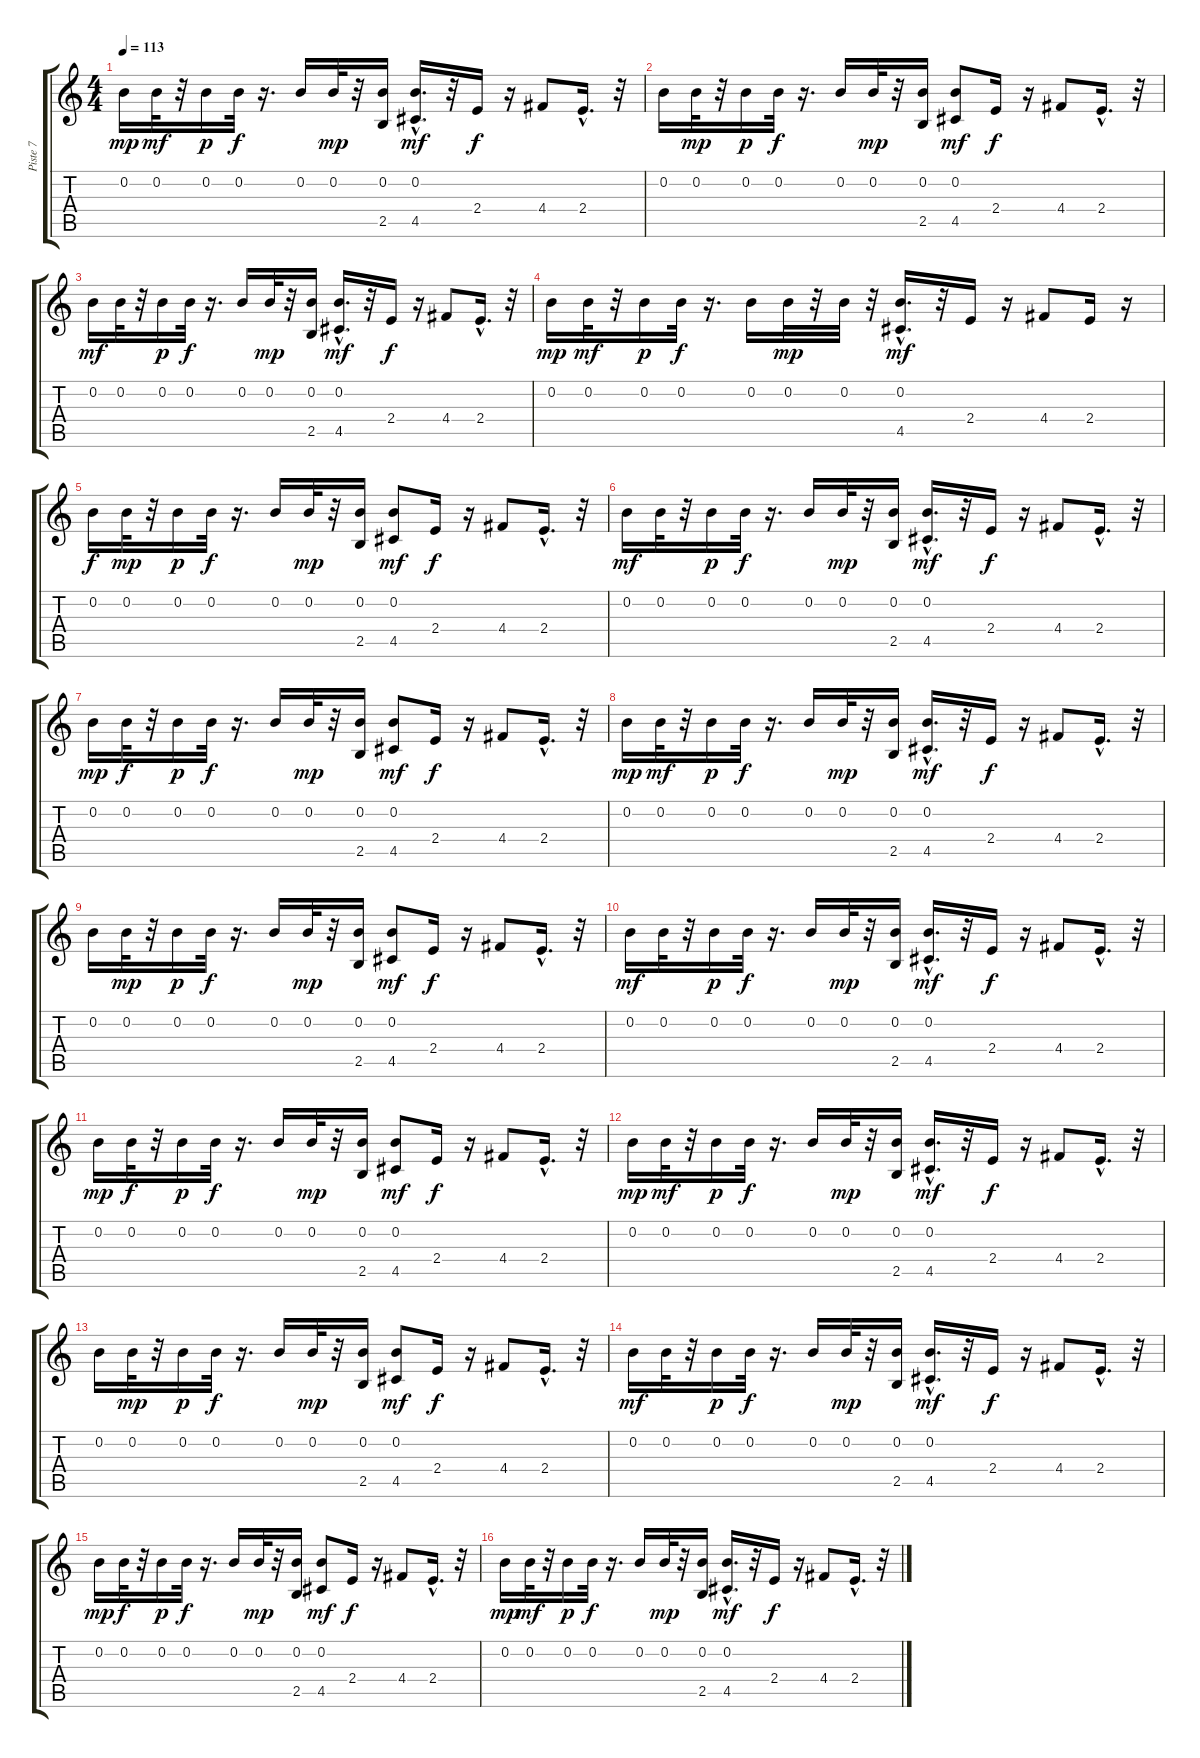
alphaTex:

\track ("Piste 7" "Piste 7") {instrument electricguitarmuted}
\staff {score tabs}
\tuning (E4 B3 G3 D3 A2 E2) {hide}
\ts (4 4)
\tempo 113
\clef g2
\ks c
0.2.16{dy mp} 0.2.32{dy mf} r.32 0.2.16{dy p} 0.2.32{dy f} r.16{d} 0.2.16 0.2.32{dy mp} r.32 (0.2 2.5).16 (0.2{hac} 4.5{hac}).16{d dy mf} r.32 2.4.16{dy f} r.16 4.4.8 2.4{hac}.16{d} r.32 |
0.2.16 0.2.32{dy mp} r.32 0.2.16{dy p} 0.2.32{dy f} r.16{d} 0.2.16 0.2.32{dy mp} r.32 (0.2 2.5).16 (0.2 4.5).8{dy mf} 2.4.16{dy f} r.16 4.4.8 2.4{hac}.16{d} r.32 |
0.2.16{dy mf} 0.2.32 r.32 0.2.16{dy p} 0.2.32{dy f} r.16{d} 0.2.16 0.2.32{dy mp} r.32 (0.2 2.5).16 (0.2{hac} 4.5{hac}).16{d dy mf} r.32 2.4.16{dy f} r.16 4.4.8 2.4{hac}.16{d} r.32 |
0.2.16{dy mp} 0.2.32{dy mf} r.32 0.2.16{dy p} 0.2.32{dy f} r.16{d} 0.2.16 0.2.32{dy mp} r.32 0.2.32 r.32 (0.2{hac} 4.5{hac}).16{d dy mf} r.32 2.4.16 r.16 4.4.8 2.4.16 r.16 |
0.2.16{dy f} 0.2.32{dy mp} r.32 0.2.16{dy p} 0.2.32{dy f} r.16{d} 0.2.16 0.2.32{dy mp} r.32 (0.2 2.5).16 (0.2 4.5).8{dy mf} 2.4.16{dy f} r.16 4.4.8 2.4{hac}.16{d} r.32 |
0.2.16{dy mf} 0.2.32 r.32 0.2.16{dy p} 0.2.32{dy f} r.16{d} 0.2.16 0.2.32{dy mp} r.32 (0.2 2.5).16 (0.2{hac} 4.5{hac}).16{d dy mf} r.32 2.4.16{dy f} r.16 4.4.8 2.4{hac}.16{d} r.32 |
0.2.16{dy mp} 0.2.32{dy f} r.32 0.2.16{dy p} 0.2.32{dy f} r.16{d} 0.2.16 0.2.32{dy mp} r.32 (0.2 2.5).16 (0.2 4.5).8{dy mf} 2.4.16{dy f} r.16 4.4.8 2.4{hac}.16{d} r.32 |
0.2.16{dy mp} 0.2.32{dy mf} r.32 0.2.16{dy p} 0.2.32{dy f} r.16{d} 0.2.16 0.2.32{dy mp} r.32 (0.2 2.5).16 (0.2{hac} 4.5{hac}).16{d dy mf} r.32 2.4.16{dy f} r.16 4.4.8 2.4{hac}.16{d} r.32 |
0.2.16 0.2.32{dy mp} r.32 0.2.16{dy p} 0.2.32{dy f} r.16{d} 0.2.16 0.2.32{dy mp} r.32 (0.2 2.5).16 (0.2 4.5).8{dy mf} 2.4.16{dy f} r.16 4.4.8 2.4{hac}.16{d} r.32 |
0.2.16{dy mf} 0.2.32 r.32 0.2.16{dy p} 0.2.32{dy f} r.16{d} 0.2.16 0.2.32{dy mp} r.32 (0.2 2.5).16 (0.2{hac} 4.5{hac}).16{d dy mf} r.32 2.4.16{dy f} r.16 4.4.8 2.4{hac}.16{d} r.32 |
0.2.16{dy mp} 0.2.32{dy f} r.32 0.2.16{dy p} 0.2.32{dy f} r.16{d} 0.2.16 0.2.32{dy mp} r.32 (0.2 2.5).16 (0.2 4.5).8{dy mf} 2.4.16{dy f} r.16 4.4.8 2.4{hac}.16{d} r.32 |
0.2.16{dy mp} 0.2.32{dy mf} r.32 0.2.16{dy p} 0.2.32{dy f} r.16{d} 0.2.16 0.2.32{dy mp} r.32 (0.2 2.5).16 (0.2{hac} 4.5{hac}).16{d dy mf} r.32 2.4.16{dy f} r.16 4.4.8 2.4{hac}.16{d} r.32 |
0.2.16 0.2.32{dy mp} r.32 0.2.16{dy p} 0.2.32{dy f} r.16{d} 0.2.16 0.2.32{dy mp} r.32 (0.2 2.5).16 (0.2 4.5).8{dy mf} 2.4.16{dy f} r.16 4.4.8 2.4{hac}.16{d} r.32 |
0.2.16{dy mf} 0.2.32 r.32 0.2.16{dy p} 0.2.32{dy f} r.16{d} 0.2.16 0.2.32{dy mp} r.32 (0.2 2.5).16 (0.2{hac} 4.5{hac}).16{d dy mf} r.32 2.4.16{dy f} r.16 4.4.8 2.4{hac}.16{d} r.32 |
0.2.16{dy mp} 0.2.32{dy f} r.32 0.2.16{dy p} 0.2.32{dy f} r.16{d} 0.2.16 0.2.32{dy mp} r.32 (0.2 2.5).16 (0.2 4.5).8{dy mf} 2.4.16{dy f} r.16 4.4.8 2.4{hac}.16{d} r.32 |
0.2.16{dy mp} 0.2.32{dy mf} r.32 0.2.16{dy p} 0.2.32{dy f} r.16{d} 0.2.16 0.2.32{dy mp} r.32 (0.2 2.5).16 (0.2{hac} 4.5{hac}).16{d dy mf} r.32 2.4.16{dy f} r.16 4.4.8 2.4{hac}.16{d} r.32
